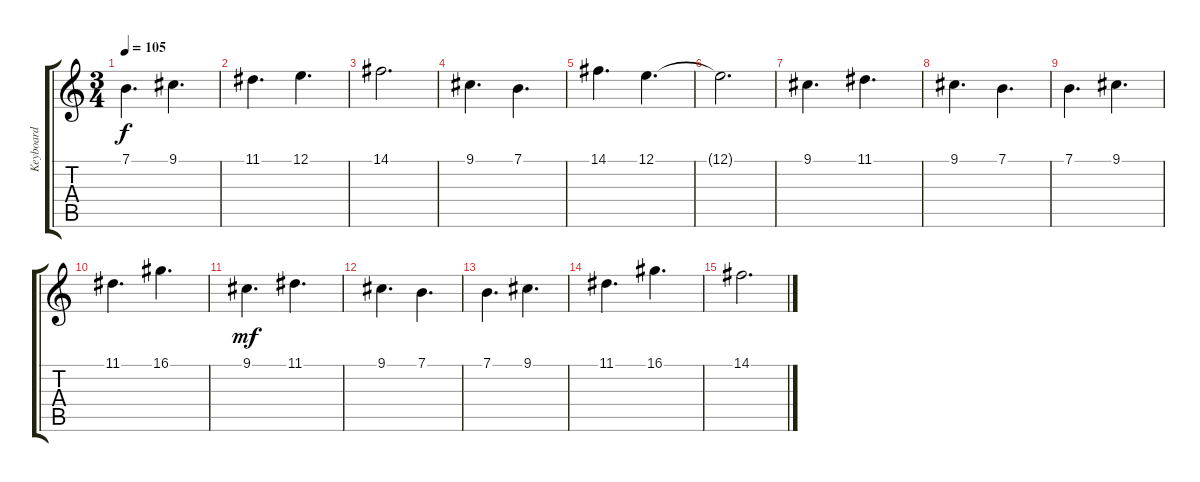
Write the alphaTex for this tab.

\track ("Keyboard" "Keyboard") {instrument acousticgrandpiano}
\staff {score tabs}
\tuning (E4 B3 G3 D3 A2 E2) {hide}
\ts (3 4)
\tempo 105
\clef g2
\ks c
7.1.4{d dy f} 9.1.4{d} |
11.1.4{d} 12.1.4{d} |
14.1.2{d} |
9.1.4{d} 7.1.4{d} |
14.1.4{d} 12.1.4{d} |
12.1{t}.2{d} |
9.1.4{d} 11.1.4{d} |
9.1.4{d} 7.1.4{d} |
7.1.4{d} 9.1.4{d} |
11.1.4{d} 16.1.4{d} |
9.1.4{d dy mf} 11.1.4{d} |
9.1.4{d} 7.1.4{d} |
7.1.4{d} 9.1.4{d} |
11.1.4{d} 16.1.4{d} |
14.1.2{d}
